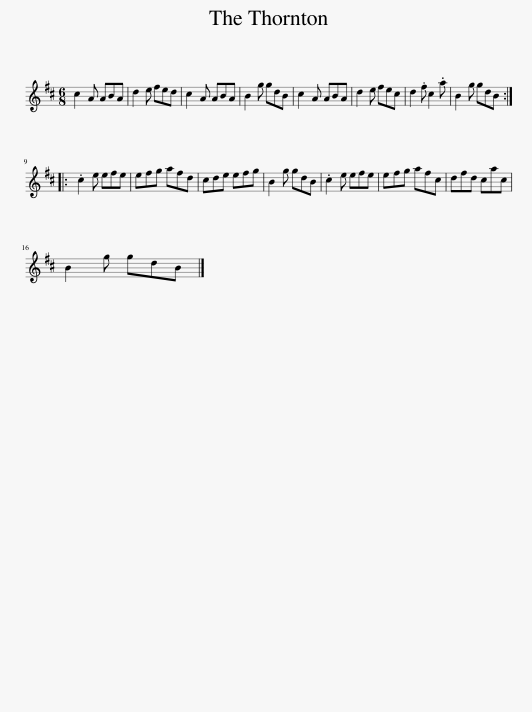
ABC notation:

X:1
L:1/8
M:6/8
I:linebreak $
K:D
V:1 treble
V:1
 c2 A ABA | d2 e fed | c2 A ABA | B2 g gdB | c2 A ABA | %5
 d2 e fec | d2 .f c2 .a | B2 g gdB ::$ .c2 e efe | efg afd | %10
 cde efg | B2 g gdB | .c2 e efe | efg afc | dfd cac |$ %15
 B2 g gdB |] %16
